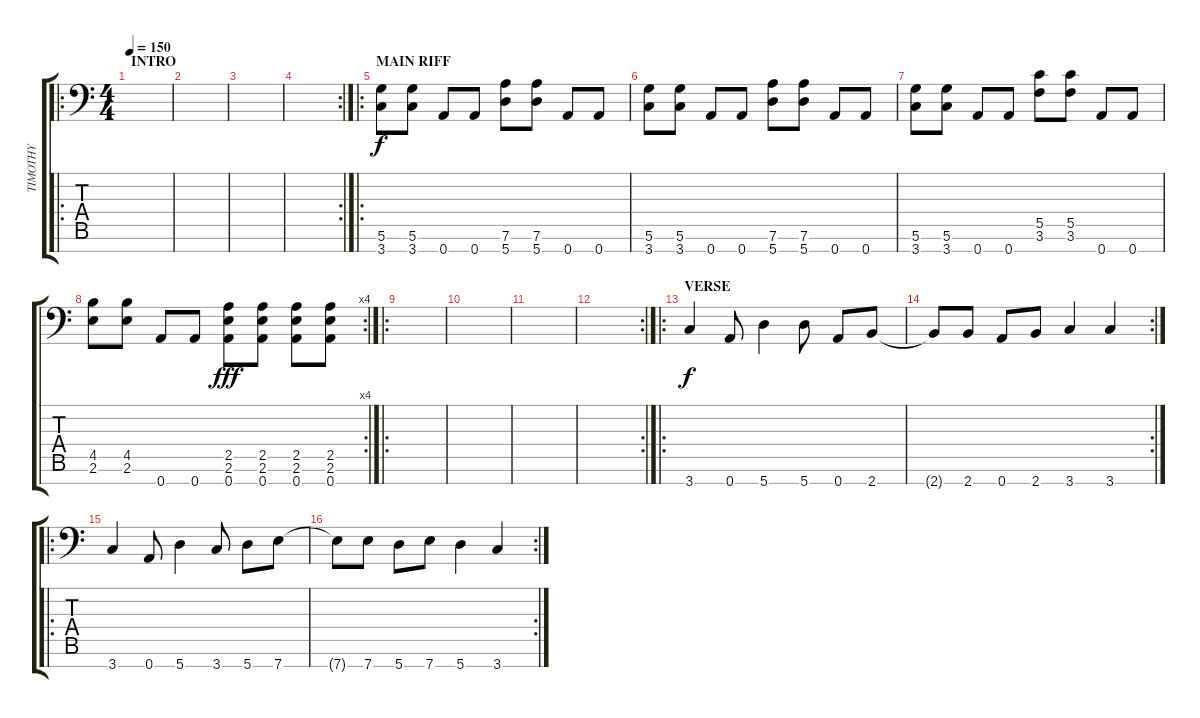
\track ("TIMOTHY" "TIMOTHY") {instrument distortionguitar}
\staff {score tabs}
\tuning (D4 A3 F3 C3 G2 D2 A1) {hide}
\ro
\ts (4 4)
\section ("" "INTRO")
\tempo 150
\clef f4
\ks c
|
|
|
\rc 2
|
\ro
\section ("" "MAIN RIFF")
(5.6 3.7).8 (5.6 3.7).8 0.7.8 0.7.8 (7.6 5.7).8 (7.6 5.7).8 0.7.8 0.7.8 |
(5.6 3.7).8 (5.6 3.7).8 0.7.8 0.7.8 (7.6 5.7).8 (7.6 5.7).8 0.7.8 0.7.8 |
(5.6 3.7).8 (5.6 3.7).8 0.7.8 0.7.8 (5.5 3.6).8 (5.5 3.6).8 0.7.8 0.7.8 |
\rc 4
(4.5 2.6).8 (4.5 2.6).8 0.7.8 0.7.8 (2.5 2.6 0.7).8{dy fff} (2.5 2.6 0.7).8 (2.5 2.6 0.7).8 (2.5 2.6 0.7).8 |
\ro
|
|
|
\rc 2
|
\ro
\section ("" "VERSE")
3.7.4{dy f} 0.7.8 5.7.4 5.7.8 0.7.8 2.7.8 |
\rc 2
2.7{t}.8 2.7.8 0.7.8 2.7.8 3.7.4 3.7.4 |
\ro
3.7.4 0.7.8 5.7.4 3.7.8 5.7.8 7.7.8 |
\rc 2
7.7{t}.8 7.7.8 5.7.8 7.7.8 5.7.4 3.7.4
